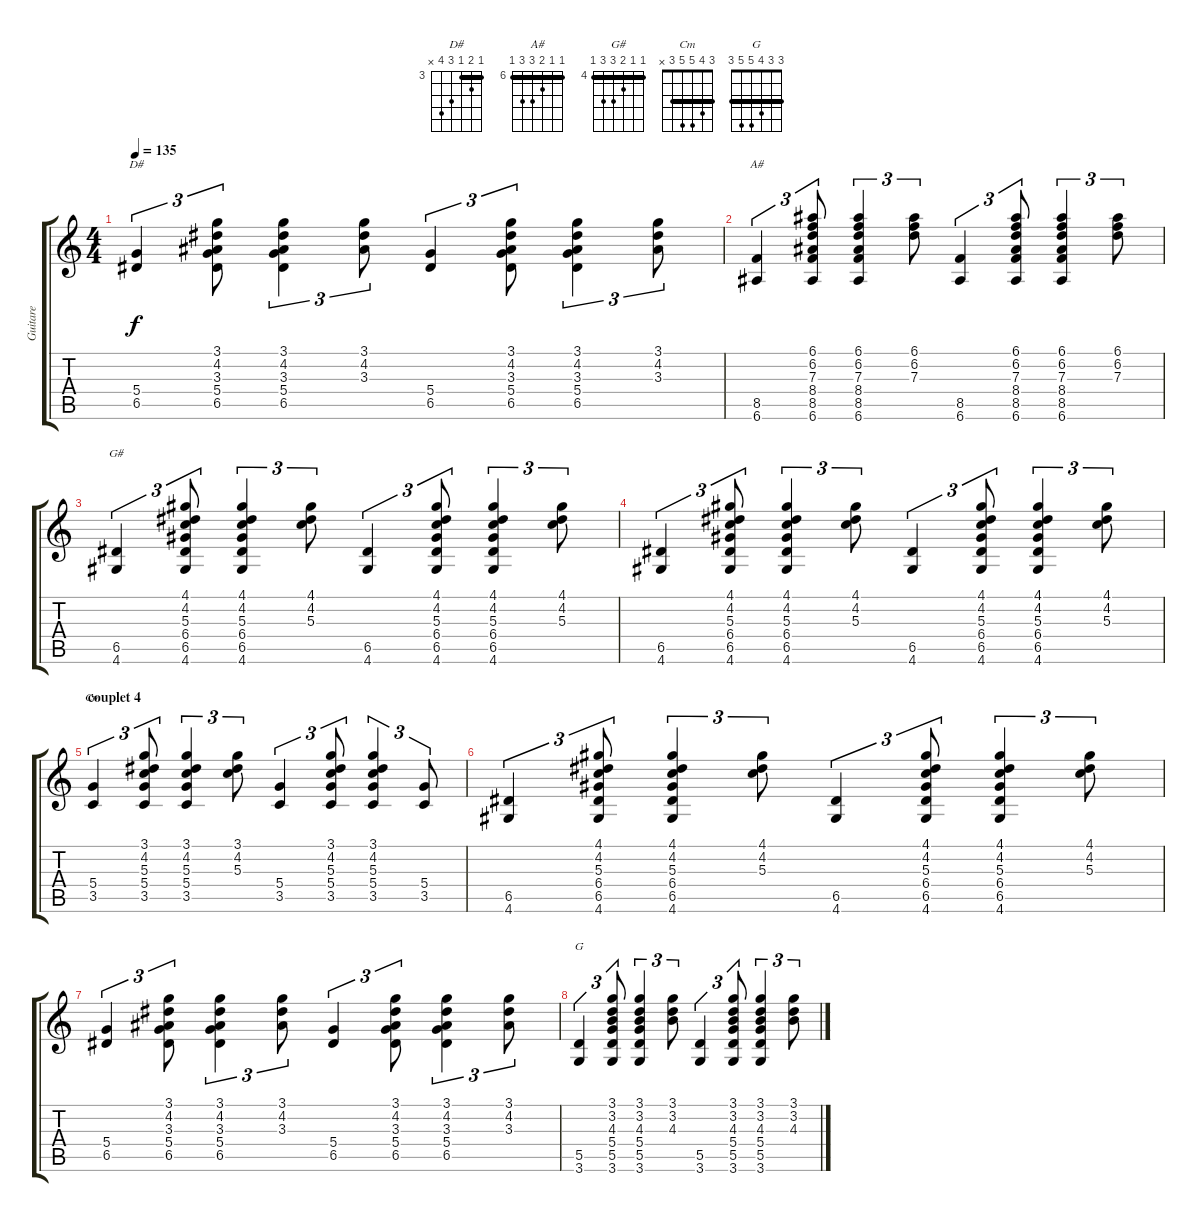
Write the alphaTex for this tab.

\track ("Guitare" "Guitare") {instrument electricguitarclean}
\staff {score tabs}
\tuning (E4 B3 G3 D3 A2 E2) {hide}
\chord ("D#" 3 4 3 5 6 x) {firstfret 3 barre 3}
\chord ("A#" 6 6 7 8 8 6) {firstfret 6 barre 6}
\chord ("G#" 4 4 5 6 6 4) {firstfret 4 barre 4}
\chord ("Cm" 3 4 5 5 3 x) {barre 3}
\chord ("G" 3 3 4 5 5 3) {barre 3}
\ts (4 4)
\tempo 135
\clef g2
\ks c
(5.4 6.5).4{tu (3 2) ch "D#" dy f} (3.1 4.2 3.3 5.4 6.5).8{tu (3 2)} (3.1 4.2 3.3 5.4 6.5).4{tu (3 2)} (3.1 4.2 3.3).8{tu (3 2)} (5.4 6.5).4{tu (3 2)} (3.1 4.2 3.3 5.4 6.5).8{tu (3 2)} (3.1 4.2 3.3 5.4 6.5).4{tu (3 2)} (3.1 4.2 3.3).8{tu (3 2)} |
(8.5 6.6).4{tu (3 2) ch "A#"} (6.1 6.2 7.3 8.4 8.5 6.6).8{tu (3 2)} (6.1 6.2 7.3 8.4 8.5 6.6).4{tu (3 2)} (6.1 6.2 7.3).8{tu (3 2)} (8.5 6.6).4{tu (3 2)} (6.1 6.2 7.3 8.4 8.5 6.6).8{tu (3 2)} (6.1 6.2 7.3 8.4 8.5 6.6).4{tu (3 2)} (6.1 6.2 7.3).8{tu (3 2)} |
(6.5 4.6).4{tu (3 2) ch "G#"} (4.1 4.2 5.3 6.4 6.5 4.6).8{tu (3 2)} (4.1 4.2 5.3 6.4 6.5 4.6).4{tu (3 2)} (4.1 4.2 5.3).8{tu (3 2)} (6.5 4.6).4{tu (3 2)} (4.1 4.2 5.3 6.4 6.5 4.6).8{tu (3 2)} (4.1 4.2 5.3 6.4 6.5 4.6).4{tu (3 2)} (4.1 4.2 5.3).8{tu (3 2)} |
(6.5 4.6).4{tu (3 2)} (4.1 4.2 5.3 6.4 6.5 4.6).8{tu (3 2)} (4.1 4.2 5.3 6.4 6.5 4.6).4{tu (3 2)} (4.1 4.2 5.3).8{tu (3 2)} (6.5 4.6).4{tu (3 2)} (4.1 4.2 5.3 6.4 6.5 4.6).8{tu (3 2)} (4.1 4.2 5.3 6.4 6.5 4.6).4{tu (3 2)} (4.1 4.2 5.3).8{tu (3 2)} |
\section ("" "couplet 4")
(5.4 3.5).4{tu (3 2) ch "Cm" volume 11} (3.1 4.2 5.3 5.4 3.5).8{tu (3 2)} (3.1 4.2 5.3 5.4 3.5).4{tu (3 2)} (3.1 4.2 5.3).8{tu (3 2)} (5.4 3.5).4{tu (3 2)} (3.1 4.2 5.3 5.4 3.5).8{tu (3 2)} (3.1 4.2 5.3 5.4 3.5).4{tu (3 2)} (5.4 3.5).8{tu (3 2)} |
(6.5 4.6).4{tu (3 2)} (4.1 4.2 5.3 6.4 6.5 4.6).8{tu (3 2)} (4.1 4.2 5.3 6.4 6.5 4.6).4{tu (3 2)} (4.1 4.2 5.3).8{tu (3 2)} (6.5 4.6).4{tu (3 2)} (4.1 4.2 5.3 6.4 6.5 4.6).8{tu (3 2)} (4.1 4.2 5.3 6.4 6.5 4.6).4{tu (3 2)} (4.1 4.2 5.3).8{tu (3 2)} |
(5.4 6.5).4{tu (3 2)} (3.1 4.2 3.3 5.4 6.5).8{tu (3 2)} (3.1 4.2 3.3 5.4 6.5).4{tu (3 2)} (3.1 4.2 3.3).8{tu (3 2)} (5.4 6.5).4{tu (3 2)} (3.1 4.2 3.3 5.4 6.5).8{tu (3 2)} (3.1 4.2 3.3 5.4 6.5).4{tu (3 2)} (3.1 4.2 3.3).8{tu (3 2)} |
(5.5 3.6).4{tu (3 2) ch "G"} (3.1 3.2 4.3 5.4 5.5 3.6).8{tu (3 2)} (3.1 3.2 4.3 5.4 5.5 3.6).4{tu (3 2)} (3.1 3.2 4.3).8{tu (3 2)} (5.5 3.6).4{tu (3 2)} (3.1 3.2 4.3 5.4 5.5 3.6).8{tu (3 2)} (3.1 3.2 4.3 5.4 5.5 3.6).4{tu (3 2)} (3.1 3.2 4.3).8{tu (3 2)}
